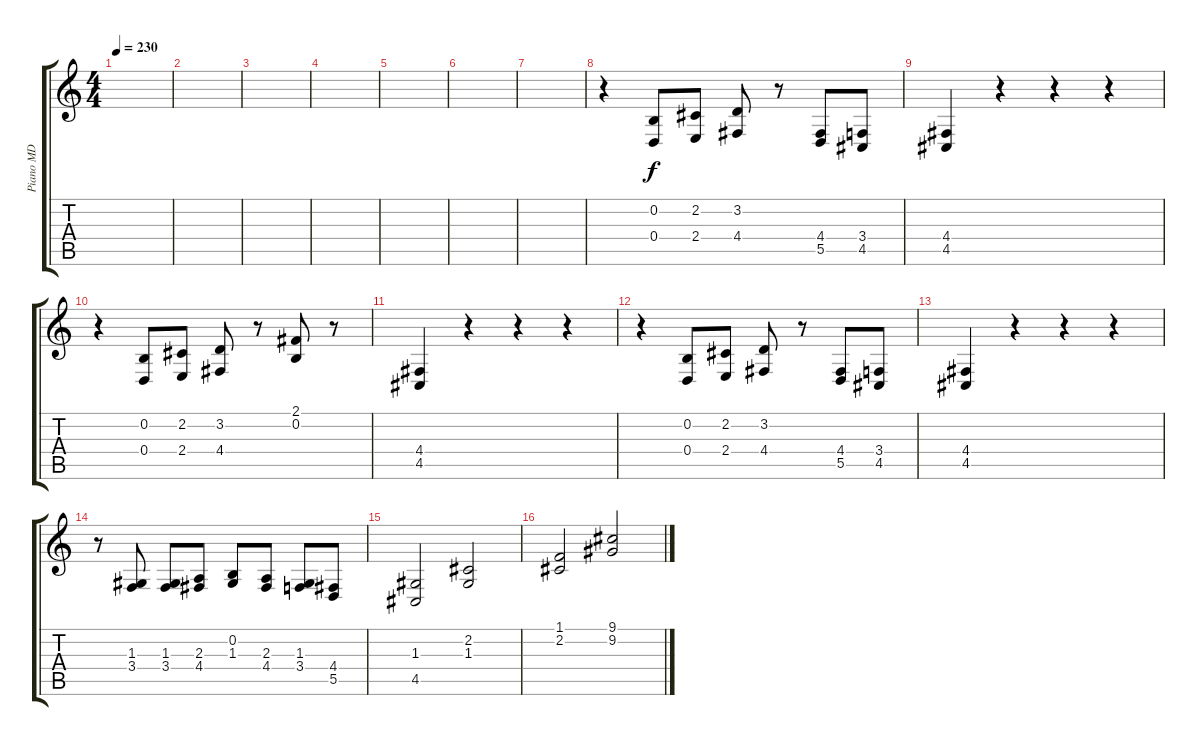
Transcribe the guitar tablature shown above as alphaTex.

\track ("Piano MD" "Piano MD") {instrument acousticgrandpiano}
\staff {score tabs}
\tuning (E4 B3 G3 D3 A2 E2) {hide}
\ts (4 4)
\tempo 230
\clef g2
\ks c
|
|
|
|
|
|
|
r.4 (0.2 0.4).8 (2.2 2.4).8 (3.2 4.4).8 r.8 (4.4 5.5).8 (3.4 4.5).8 |
(4.4 4.5).4 r.4 r.4 r.4 |
r.4 (0.2 0.4).8 (2.2 2.4).8 (3.2 4.4).8 r.8 (2.1 0.2).8 r.8 |
(4.4 4.5).4 r.4 r.4 r.4 |
r.4 (0.2 0.4).8 (2.2 2.4).8 (3.2 4.4).8 r.8 (4.4 5.5).8 (3.4 4.5).8 |
(4.4 4.5).4 r.4 r.4 r.4 |
r.8 (1.3 3.4).8 (1.3 3.4).8 (2.3 4.4).8 (0.2 1.3).8 (2.3 4.4).8 (1.3 3.4).8 (4.4 5.5).8 |
(1.3 4.5).2 (2.2 1.3).2 |
(1.1 2.2).2 (9.1 9.2).2
